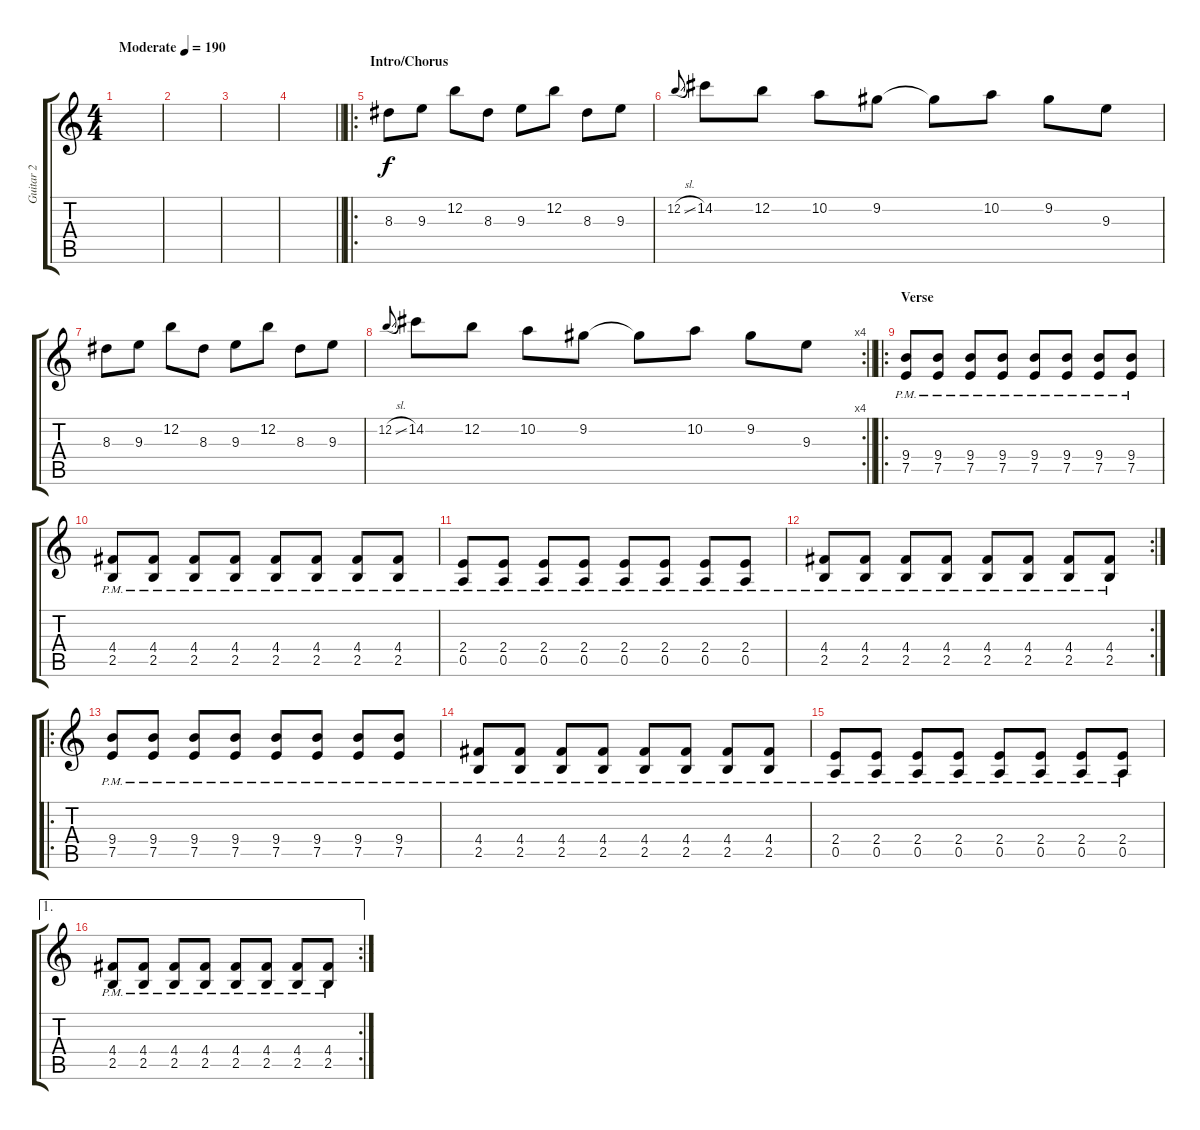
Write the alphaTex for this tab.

\track ("Guitar 2" "Guitar 2") {instrument distortionguitar}
\staff {score tabs}
\tuning (E4 B3 G3 D3 A2 D2) {hide}
\ts (4 4)
\tempo (190 "Moderate")
\clef g2
\ks c
|
|
|
\barLineRight lightlight
|
\ro
\section ("" "Intro/Chorus")
8.3.8 9.3.8 12.2.8 8.3.8 9.3.8 12.2.8 8.3.8 9.3.8 |
12.2{sl}.8{gr onbeat} 14.2.8 12.2.8 10.2.8 9.2.8 9.2{t}.8 10.2.8 9.2.8 9.3.8 |
8.3.8 9.3.8 12.2.8 8.3.8 9.3.8 12.2.8 8.3.8 9.3.8 |
\rc 4
\barLineRight lightlight
12.2{sl}.8{gr onbeat} 14.2.8 12.2.8 10.2.8 9.2.8 9.2{t}.8 10.2.8 9.2.8 9.3.8 |
\ro
\section ("" "Verse")
(9.4{pm} 7.5{pm}).8 (9.4{pm} 7.5{pm}).8 (9.4{pm} 7.5{pm}).8 (9.4{pm} 7.5{pm}).8 (9.4{pm} 7.5{pm}).8 (9.4{pm} 7.5{pm}).8 (9.4{pm} 7.5{pm}).8 (9.4{pm} 7.5{pm}).8 |
(4.4{pm} 2.5{pm}).8 (4.4{pm} 2.5{pm}).8 (4.4{pm} 2.5{pm}).8 (4.4{pm} 2.5{pm}).8 (4.4{pm} 2.5{pm}).8 (4.4{pm} 2.5{pm}).8 (4.4{pm} 2.5{pm}).8 (4.4{pm} 2.5{pm}).8 |
(2.4{pm} 0.5{pm}).8 (2.4{pm} 0.5{pm}).8 (2.4{pm} 0.5{pm}).8 (2.4{pm} 0.5{pm}).8 (2.4{pm} 0.5{pm}).8 (2.4{pm} 0.5{pm}).8 (2.4{pm} 0.5{pm}).8 (2.4{pm} 0.5{pm}).8 |
\rc 2
(4.4{pm} 2.5{pm}).8 (4.4{pm} 2.5{pm}).8 (4.4{pm} 2.5{pm}).8 (4.4{pm} 2.5{pm}).8 (4.4{pm} 2.5{pm}).8 (4.4{pm} 2.5{pm}).8 (4.4{pm} 2.5{pm}).8 (4.4{pm} 2.5{pm}).8 |
\ro
(9.4{pm} 7.5{pm}).8 (9.4{pm} 7.5{pm}).8 (9.4{pm} 7.5{pm}).8 (9.4{pm} 7.5{pm}).8 (9.4{pm} 7.5{pm}).8 (9.4{pm} 7.5{pm}).8 (9.4{pm} 7.5{pm}).8 (9.4{pm} 7.5{pm}).8 |
(4.4{pm} 2.5{pm}).8 (4.4{pm} 2.5{pm}).8 (4.4{pm} 2.5{pm}).8 (4.4{pm} 2.5{pm}).8 (4.4{pm} 2.5{pm}).8 (4.4{pm} 2.5{pm}).8 (4.4{pm} 2.5{pm}).8 (4.4{pm} 2.5{pm}).8 |
(2.4{pm} 0.5{pm}).8 (2.4{pm} 0.5{pm}).8 (2.4{pm} 0.5{pm}).8 (2.4{pm} 0.5{pm}).8 (2.4{pm} 0.5{pm}).8 (2.4{pm} 0.5{pm}).8 (2.4{pm} 0.5{pm}).8 (2.4{pm} 0.5{pm}).8 |
\ae 1
\rc 2
(4.4{pm} 2.5{pm}).8 (4.4{pm} 2.5{pm}).8 (4.4{pm} 2.5{pm}).8 (4.4{pm} 2.5{pm}).8 (4.4{pm} 2.5{pm}).8 (4.4{pm} 2.5{pm}).8 (4.4{pm} 2.5{pm}).8 (4.4{pm} 2.5{pm}).8
